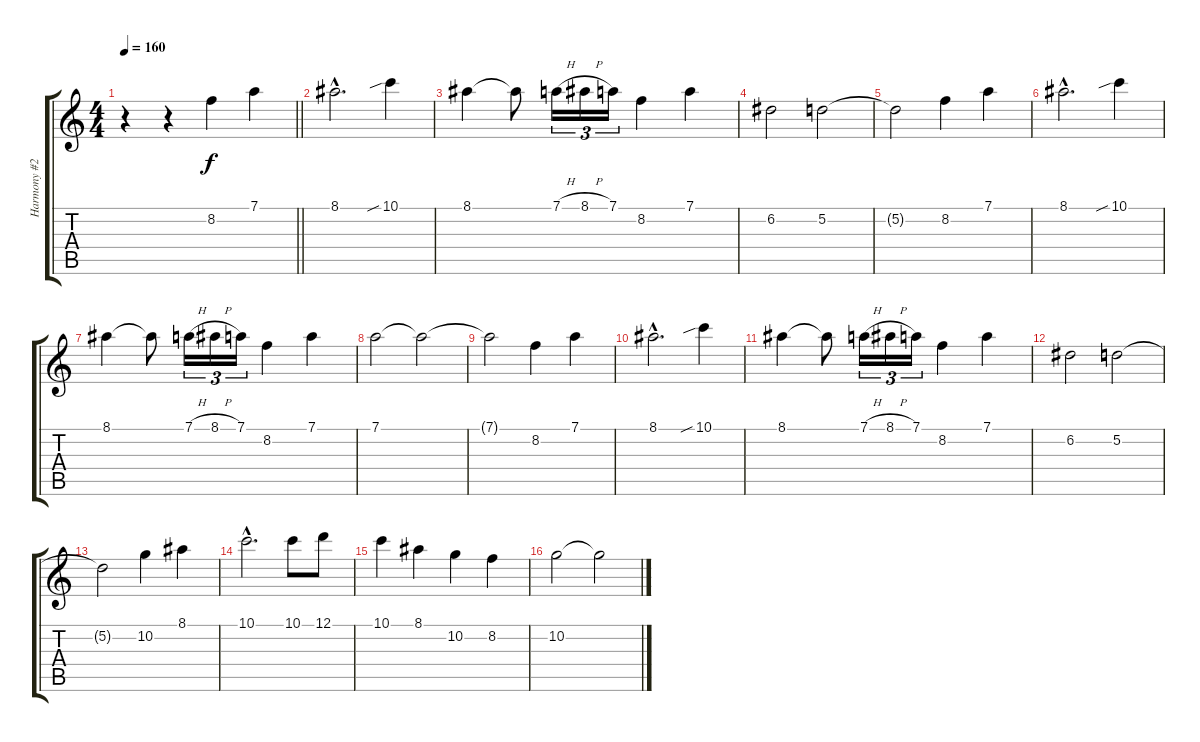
\track ("Harmony #2" "Harmony #2") {instrument distortionguitar}
\staff {score tabs}
\tuning (D4 A3 F3 C3 G2 D2) {hide}
\ts (4 4)
\tempo 160
\clef g2
\barLineRight lightlight
\ks aminor
r.4{dy f instrument distortionguitar} r.4 8.2.4 7.1.4 |
\section ("" "")
8.1{hac}.2{d} 10.1{sib}.4 |
8.1.4 8.1{t}.8 7.1{h}.16{tu (3 2)} 8.1{h}.16{tu (3 2)} 7.1.16{tu (3 2)} 8.2.4 7.1.4 |
6.2.2 5.2.2 |
5.2{t}.2 8.2.4 7.1.4 |
8.1{hac}.2{d} 10.1{sib}.4 |
8.1.4 8.1{t}.8 7.1{h}.16{tu (3 2)} 8.1{h}.16{tu (3 2)} 7.1.16{tu (3 2)} 8.2.4 7.1.4 |
7.1.2 7.1{t}.2 |
7.1{t}.2 8.2.4 7.1.4 |
8.1{hac}.2{d} 10.1{sib}.4 |
8.1.4 8.1{t}.8 7.1{h}.16{tu (3 2)} 8.1{h}.16{tu (3 2)} 7.1.16{tu (3 2)} 8.2.4 7.1.4 |
6.2.2 5.2.2 |
5.2{t}.2 10.2.4 8.1.4 |
10.1{hac}.2{d} 10.1.8 12.1.8 |
10.1.4 8.1.4 10.2.4 8.2.4 |
10.2.2 10.2{t}.2
